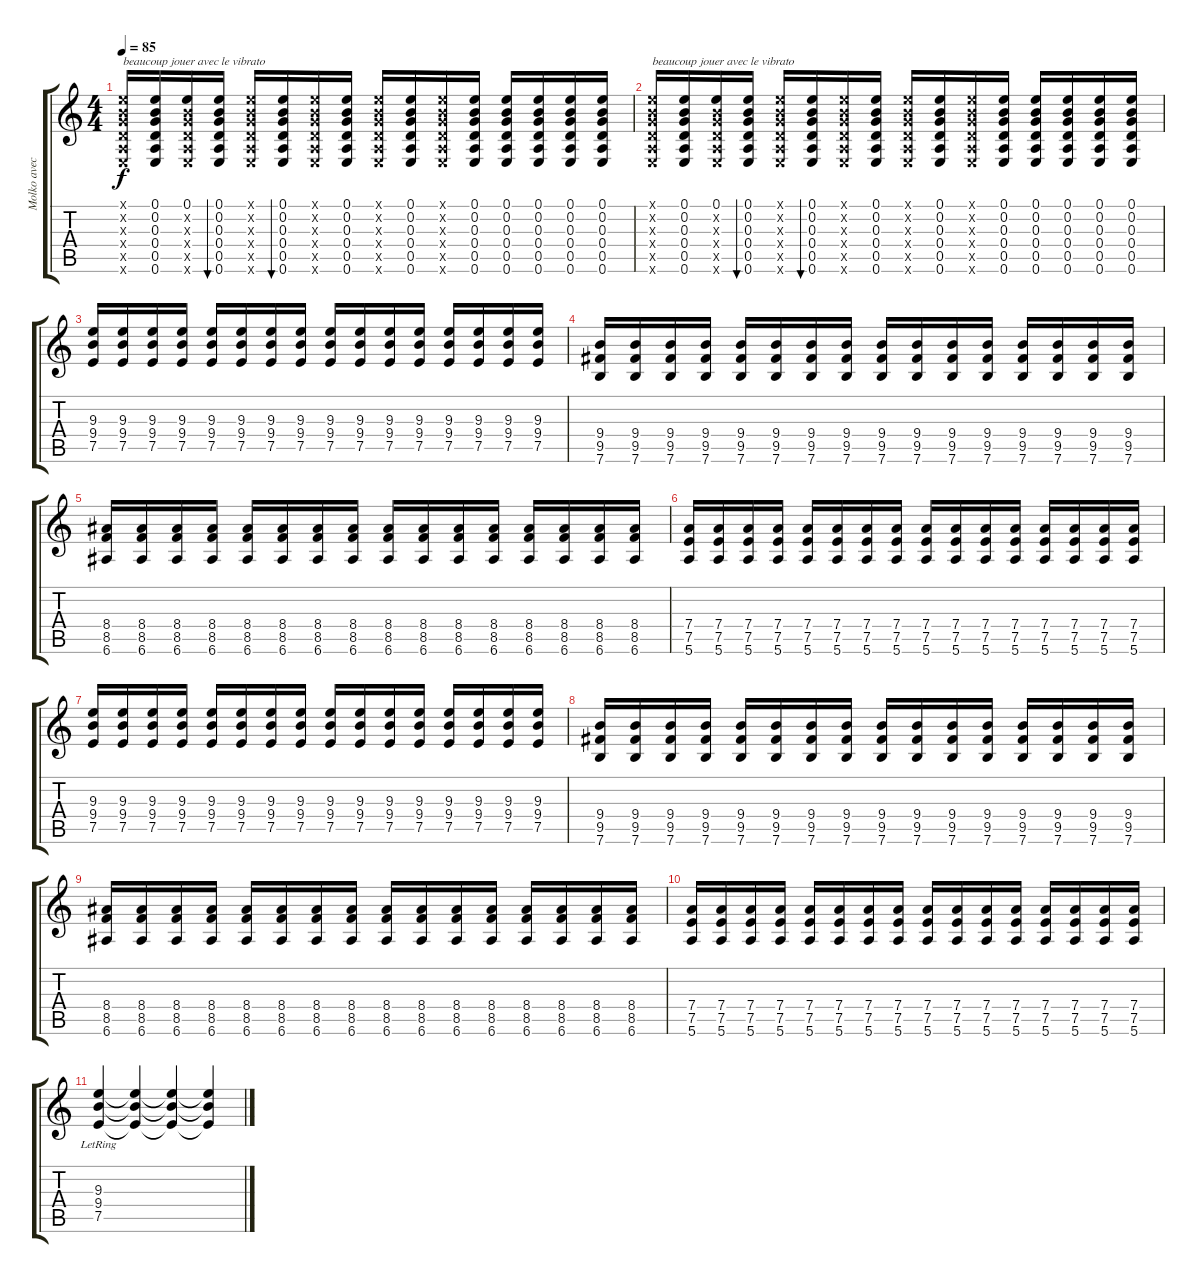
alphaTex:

\track ("Molko avec une jaguar" "Molko avec") {instrument distortionguitar}
\staff {score tabs}
\tuning (E4 B3 G3 D3 A2 E2) {hide}
\ts (4 4)
\tempo 85
\clef g2
\ks c
(0.1{x} 0.2{x} 0.3{x} 0.4{x} 0.5{x} 0.6{x}).16{txt "beaucoup jouer avec le vibrato" dy f instrument guitarharmonics} (0.1 0.2 0.3 0.4 0.5 0.6).16 (0.1 0.2{x} 0.3{x} 0.4{x} 0.5{x} 0.6{x}).16 (0.1 0.2 0.3 0.4 0.5 0.6).16{bu 60} (0.1{x} 0.2{x} 0.3{x} 0.4{x} 0.5{x} 0.6{x}).16 (0.1 0.2 0.3 0.4 0.5 0.6).16{bu 60} (0.1{x} 0.2{x} 0.3{x} 0.4{x} 0.5{x} 0.6{x}).16 (0.1 0.2 0.3 0.4 0.5 0.6).16 (0.1{x} 0.2{x} 0.3{x} 0.4{x} 0.5{x} 0.6{x}).16 (0.1 0.2 0.3 0.4 0.5 0.6).16 (0.1{x} 0.2{x} 0.3{x} 0.4{x} 0.5{x} 0.6{x}).16 (0.1 0.2 0.3 0.4 0.5 0.6).16 (0.1 0.2 0.3 0.4 0.5 0.6).16 (0.1 0.2 0.3 0.4 0.5 0.6).16 (0.1 0.2 0.3 0.4 0.5 0.6).16 (0.1 0.2 0.3 0.4 0.5 0.6).16 |
(0.1{x} 0.2{x} 0.3{x} 0.4{x} 0.5{x} 0.6{x}).16{txt "beaucoup jouer avec le vibrato" instrument guitarharmonics} (0.1 0.2 0.3 0.4 0.5 0.6).16 (0.1 0.2{x} 0.3{x} 0.4{x} 0.5{x} 0.6{x}).16 (0.1 0.2 0.3 0.4 0.5 0.6).16{bu 60} (0.1{x} 0.2{x} 0.3{x} 0.4{x} 0.5{x} 0.6{x}).16 (0.1 0.2 0.3 0.4 0.5 0.6).16{bu 60} (0.1{x} 0.2{x} 0.3{x} 0.4{x} 0.5{x} 0.6{x}).16 (0.1 0.2 0.3 0.4 0.5 0.6).16 (0.1{x} 0.2{x} 0.3{x} 0.4{x} 0.5{x} 0.6{x}).16 (0.1 0.2 0.3 0.4 0.5 0.6).16 (0.1{x} 0.2{x} 0.3{x} 0.4{x} 0.5{x} 0.6{x}).16 (0.1 0.2 0.3 0.4 0.5 0.6).16 (0.1 0.2 0.3 0.4 0.5 0.6).16 (0.1 0.2 0.3 0.4 0.5 0.6).16 (0.1 0.2 0.3 0.4 0.5 0.6).16 (0.1 0.2 0.3 0.4 0.5 0.6).16 |
(9.3 9.4 7.5).16{instrument distortionguitar} (9.3 9.4 7.5).16 (9.3 9.4 7.5).16 (9.3 9.4 7.5).16 (9.3 9.4 7.5).16 (9.3 9.4 7.5).16 (9.3 9.4 7.5).16 (9.3 9.4 7.5).16 (9.3 9.4 7.5).16 (9.3 9.4 7.5).16 (9.3 9.4 7.5).16 (9.3 9.4 7.5).16 (9.3 9.4 7.5).16 (9.3 9.4 7.5).16 (9.3 9.4 7.5).16 (9.3 9.4 7.5).16 |
(9.4 9.5 7.6).16 (9.4 9.5 7.6).16 (9.4 9.5 7.6).16 (9.4 9.5 7.6).16 (9.4 9.5 7.6).16 (9.4 9.5 7.6).16 (9.4 9.5 7.6).16 (9.4 9.5 7.6).16 (9.4 9.5 7.6).16 (9.4 9.5 7.6).16 (9.4 9.5 7.6).16 (9.4 9.5 7.6).16 (9.4 9.5 7.6).16 (9.4 9.5 7.6).16 (9.4 9.5 7.6).16 (9.4 9.5 7.6).16 |
(8.4 8.5 6.6).16 (8.4 8.5 6.6).16 (8.4 8.5 6.6).16 (8.4 8.5 6.6).16 (8.4 8.5 6.6).16 (8.4 8.5 6.6).16 (8.4 8.5 6.6).16 (8.4 8.5 6.6).16 (8.4 8.5 6.6).16 (8.4 8.5 6.6).16 (8.4 8.5 6.6).16 (8.4 8.5 6.6).16 (8.4 8.5 6.6).16 (8.4 8.5 6.6).16 (8.4 8.5 6.6).16 (8.4 8.5 6.6).16 |
(7.4 7.5 5.6).16 (7.4 7.5 5.6).16 (7.4 7.5 5.6).16 (7.4 7.5 5.6).16 (7.4 7.5 5.6).16 (7.4 7.5 5.6).16 (7.4 7.5 5.6).16 (7.4 7.5 5.6).16 (7.4 7.5 5.6).16 (7.4 7.5 5.6).16 (7.4 7.5 5.6).16 (7.4 7.5 5.6).16 (7.4 7.5 5.6).16 (7.4 7.5 5.6).16 (7.4 7.5 5.6).16 (7.4 7.5 5.6).16 |
(9.3 9.4 7.5).16 (9.3 9.4 7.5).16 (9.3 9.4 7.5).16 (9.3 9.4 7.5).16 (9.3 9.4 7.5).16 (9.3 9.4 7.5).16 (9.3 9.4 7.5).16 (9.3 9.4 7.5).16 (9.3 9.4 7.5).16 (9.3 9.4 7.5).16 (9.3 9.4 7.5).16 (9.3 9.4 7.5).16 (9.3 9.4 7.5).16 (9.3 9.4 7.5).16 (9.3 9.4 7.5).16 (9.3 9.4 7.5).16 |
(9.4 9.5 7.6).16 (9.4 9.5 7.6).16 (9.4 9.5 7.6).16 (9.4 9.5 7.6).16 (9.4 9.5 7.6).16 (9.4 9.5 7.6).16 (9.4 9.5 7.6).16 (9.4 9.5 7.6).16 (9.4 9.5 7.6).16 (9.4 9.5 7.6).16 (9.4 9.5 7.6).16 (9.4 9.5 7.6).16 (9.4 9.5 7.6).16 (9.4 9.5 7.6).16 (9.4 9.5 7.6).16 (9.4 9.5 7.6).16 |
(8.4 8.5 6.6).16 (8.4 8.5 6.6).16 (8.4 8.5 6.6).16 (8.4 8.5 6.6).16 (8.4 8.5 6.6).16 (8.4 8.5 6.6).16 (8.4 8.5 6.6).16 (8.4 8.5 6.6).16 (8.4 8.5 6.6).16 (8.4 8.5 6.6).16 (8.4 8.5 6.6).16 (8.4 8.5 6.6).16 (8.4 8.5 6.6).16 (8.4 8.5 6.6).16 (8.4 8.5 6.6).16 (8.4 8.5 6.6).16 |
(7.4 7.5 5.6).16 (7.4 7.5 5.6).16 (7.4 7.5 5.6).16 (7.4 7.5 5.6).16 (7.4 7.5 5.6).16 (7.4 7.5 5.6).16 (7.4 7.5 5.6).16 (7.4 7.5 5.6).16 (7.4 7.5 5.6).16 (7.4 7.5 5.6).16 (7.4 7.5 5.6).16 (7.4 7.5 5.6).16 (7.4 7.5 5.6).16 (7.4 7.5 5.6).16 (7.4 7.5 5.6).16 (7.4 7.5 5.6).16 |
(9.3 9.4 7.5{lr}).4 (9.3{t} 9.4{t} 7.5{t}).4 (9.3{t} 9.4{t} 7.5{t}).4 (9.3{t} 9.4{t} 7.5{t}).4
